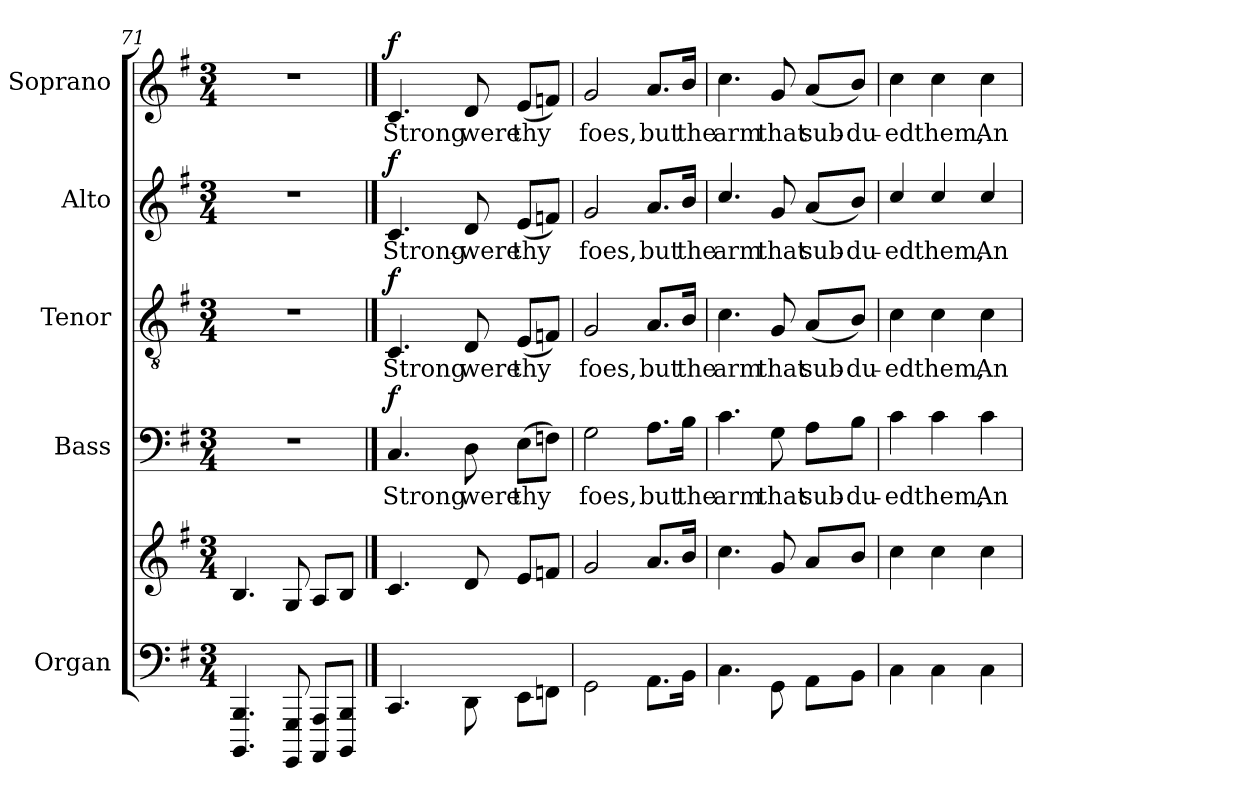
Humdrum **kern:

**kern	**kern	**kern	**text	**dynam	**kern	**text	**dynam	**kern	**text	**dynam	**kern	**text	**dynam
*part5	*part5	*part4	*part4	*part4	*part3	*part3	*part3	*part2	*part2	*part2	*part1	*part1	*part1
*staff6	*staff5	*staff4	*staff4	*staff4	*staff3	*staff3	*staff3	*staff2	*staff2	*staff2	*staff1	*staff1	*staff1
*I"Organ	*	*I"Bass	*	*	*I"Tenor	*	*	*I"Alto	*	*	*I"Soprano	*	*
*I'Org.	*	*I'B.	*	*	*I'T.	*	*	*I'A.	*	*	*I'S.	*	*
*clefF4	*clefG2	*clefF4	*	*	*clefGv2	*	*	*clefG2	*	*	*clefG2	*	*
*	*	*	*	*	*ITrd7c12	*	*	*	*	*	*	*	*
*k[f#]	*k[f#]	*k[f#]	*	*	*k[f#]	*	*	*k[f#]	*	*	*k[f#]	*	*
*G:	*G:	*G:	*	*	*G:	*	*	*G:	*	*	*G:	*	*
*M3/4	*M3/4	*M3/4	*	*	*M3/4	*	*	*M3/4	*	*	*M3/4	*	*
=71	=71	=71	=71	=71	=71	=71	=71	=71	=71	=71	=71	=71	=71
!	!	!LO:N:vis=1	!	!	!LO:N:vis=1	!	!	!LO:N:vis=1	!	!	!LO:N:vis=1	!	!
4.BBBBi/ 4.BBBi	4.Bi/	2.r	.	.	2.r	.	.	2.r	.	.	2.r	.	.
8GGGGi/ 8GGGi	8Gi/	.	.	.	.	.	.	.	.	.	.	.	.
8AAAAi/ 8AAAiL	8Ai/L	.	.	.	.	.	.	.	.	.	.	.	.
8BBBBi/ 8BBBiJ	8Bi/J	.	.	.	.	.	.	.	.	.	.	.	.
!!LO:LB:g=z
==72	==72	==72	==72	==72	==72	==72	==72	==72	==72	==72	==72	==72	==72
!	!	!	!LO:LY:b:color=#000000	!	!	!	!	!	!	!	!	!	!
!	!	!	!	!	!	!LO:LY:b:color=#000000	!	!	!	!	!	!	!
!	!	!	!	!	!	!	!	!	!LO:LY:b:color=#000000	!	!	!	!
!	!	!	!	!	!	!	!	!	!	!	!	!LO:LY:b:color=#000000	!
4.CCi/	4.ci/	4.Ci/	Strong	f	4.CCi/	Strong	f	4.ci/	Strong-	f	4.ci/	Strong	f
!	!	!	!LO:LY:b:color=#000000	!	!	!	!	!	!	!	!	!	!
!	!	!	!	!	!	!LO:LY:b:color=#000000	!	!	!	!	!	!	!
!	!	!	!	!	!	!	!	!	!LO:LY:b:color=#000000	!	!	!	!
!	!	!	!	!	!	!	!	!	!	!	!	!LO:LY:b:color=#000000	!
8DDi\	8di/	8Di\	were	.	8DDi/	were	.	8di/	-were	.	8di/	were	.
!	!	!	!LO:LY:b:color=#000000	!	!	!	!	!	!	!	!	!	!
!	!	!	!	!	!	!LO:LY:b:color=#000000	!	!	!	!	!	!	!
!	!	!	!	!	!	!	!	!	!LO:LY:b:color=#000000	!	!	!	!
!	!	!	!	!	!	!	!	!	!	!	!	!LO:LY:b:color=#000000	!
8EEi\L	8ei/L	(8Ei\L	thy	.	(8EEi/L	thy	.	(8ei/L	thy	.	(8ei/L	thy	.
8FFni\J	8fni/J	8Fni\J)	.	.	8FFni/J)	.	.	8fni/J)	.	.	8fni/J)	.	.
=73	=73	=73	=73	=73	=73	=73	=73	=73	=73	=73	=73	=73	=73
!	!	!	!LO:LY:b:color=#000000	!	!	!	!	!	!	!	!	!	!
!	!	!	!	!	!	!LO:LY:b:color=#000000	!	!	!	!	!	!	!
!	!	!	!	!	!	!	!	!	!LO:LY:b:color=#000000	!	!	!	!
!	!	!	!	!	!	!	!	!	!	!	!	!LO:LY:b:color=#000000	!
2GGi\	2gi/	2Gi\	foes,	.	2GGi/	foes,	.	2gi/	foes,	.	2gi/	foes,	.
!	!	!	!LO:LY:b:color=#000000	!	!	!	!	!	!	!	!	!	!
!	!	!	!	!	!	!LO:LY:b:color=#000000	!	!	!	!	!	!	!
!	!	!	!	!	!	!	!	!	!LO:LY:b:color=#000000	!	!	!	!
!	!	!	!	!	!	!	!	!	!	!	!	!LO:LY:b:color=#000000	!
8.AAi\L	8.ai/L	8.Ai\L	but	.	8.AAi/L	but	.	8.ai/L	but	.	8.ai/L	but	.
!	!	!	!LO:LY:b:color=#000000	!	!	!	!	!	!	!	!	!	!
!	!	!	!	!	!	!LO:LY:b:color=#000000	!	!	!	!	!	!	!
!	!	!	!	!	!	!	!	!	!LO:LY:b:color=#000000	!	!	!	!
!	!	!	!	!	!	!	!	!	!	!	!	!LO:LY:b:color=#000000	!
16BBi\Jk	16bi/Jk	16Bi\Jk	the	.	16BBi/Jk	the	.	16bi/Jk	the	.	16bi/Jk	the	.
=74	=74	=74	=74	=74	=74	=74	=74	=74	=74	=74	=74	=74	=74
!	!	!	!LO:LY:b:color=#000000	!	!	!	!	!	!	!	!	!	!
!	!	!	!	!	!	!LO:LY:b:color=#000000	!	!	!	!	!	!	!
!	!	!	!	!	!	!	!	!	!LO:LY:b:color=#000000	!	!	!	!
!	!	!	!	!	!	!	!	!	!	!	!	!LO:LY:b:color=#000000	!
4.Ci\	4.cci\	4.ci\	arm	.	4.Ci\	arm	.	4.cci/	arm	.	4.cci\	arm	.
!	!	!	!LO:LY:b:color=#000000	!	!	!	!	!	!	!	!	!	!
!	!	!	!	!	!	!LO:LY:b:color=#000000	!	!	!	!	!	!	!
!	!	!	!	!	!	!	!	!	!LO:LY:b:color=#000000	!	!	!	!
!	!	!	!	!	!	!	!	!	!	!	!	!LO:LY:b:color=#000000	!
8GGi\	8gi/	8Gi\	that	.	8GGi/	that	.	8gi/	that	.	8gi/	that	.
!	!	!	!LO:LY:b:color=#000000	!	!	!	!	!	!	!	!	!	!
!	!	!	!	!	!	!LO:LY:b:color=#000000	!	!	!	!	!	!	!
!	!	!	!	!	!	!	!	!	!LO:LY:b:color=#000000	!	!	!	!
!	!	!	!	!	!	!	!	!	!	!	!	!LO:LY:b:color=#000000	!
8AAi\L	8ai/L	8Ai\L	sub-	.	(8AAi/L	sub-	.	(8ai/L	sub-	.	(8ai/L	sub-	.
!	!	!	!LO:LY:b:color=#000000	!	!	!	!	!	!	!	!	!	!
!	!	!	!	!	!	!LO:LY:b:color=#000000	!	!	!	!	!	!	!
!	!	!	!	!	!	!	!	!	!LO:LY:b:color=#000000	!	!	!	!
!	!	!	!	!	!	!	!	!	!	!	!	!LO:LY:b:color=#000000	!
8BBi\J	8bi/J	8Bi\J	-du-	.	8BBi/J)	-du-	.	8bi/J)	-du-	.	8bi/J)	-du-	.
=75	=75	=75	=75	=75	=75	=75	=75	=75	=75	=75	=75	=75	=75
!	!	!	!LO:LY:b:color=#000000	!	!	!	!	!	!	!	!	!	!
!	!	!	!	!	!	!LO:LY:b:color=#000000	!	!	!	!	!	!	!
!	!	!	!	!	!	!	!	!	!LO:LY:b:color=#000000	!	!	!	!
!	!	!	!	!	!	!	!	!	!	!	!	!LO:LY:b:color=#000000	!
4Ci\	4cci\	4ci\	-ed	.	4Ci\	-ed	.	4cci/	-ed	.	4cci\	-ed	.
!	!	!	!LO:LY:b:color=#000000	!	!	!	!	!	!	!	!	!	!
!	!	!	!	!	!	!LO:LY:b:color=#000000	!	!	!	!	!	!	!
!	!	!	!	!	!	!	!	!	!LO:LY:b:color=#000000	!	!	!	!
!	!	!	!	!	!	!	!	!	!	!	!	!LO:LY:b:color=#000000	!
4Ci\	4cci\	4ci\	them,	.	4Ci\	them,	.	4cci/	them,	.	4cci\	them,	.
!	!	!	!LO:LY:b:color=#000000	!	!	!	!	!	!	!	!	!	!
!	!	!	!	!	!	!LO:LY:b:color=#000000	!	!	!	!	!	!	!
!	!	!	!	!	!	!	!	!	!LO:LY:b:color=#000000	!	!	!	!
!	!	!	!	!	!	!	!	!	!	!	!	!LO:LY:b:color=#000000	!
4Ci\	4cci\	4ci\	An	.	4Ci\	An	.	4cci/	An	.	4cci\	An	.
=	=	=	=	=	=	=	=	=	=	=	=	=	=
*-	*-	*-	*-	*-	*-	*-	*-	*-	*-	*-	*-	*-	*-
